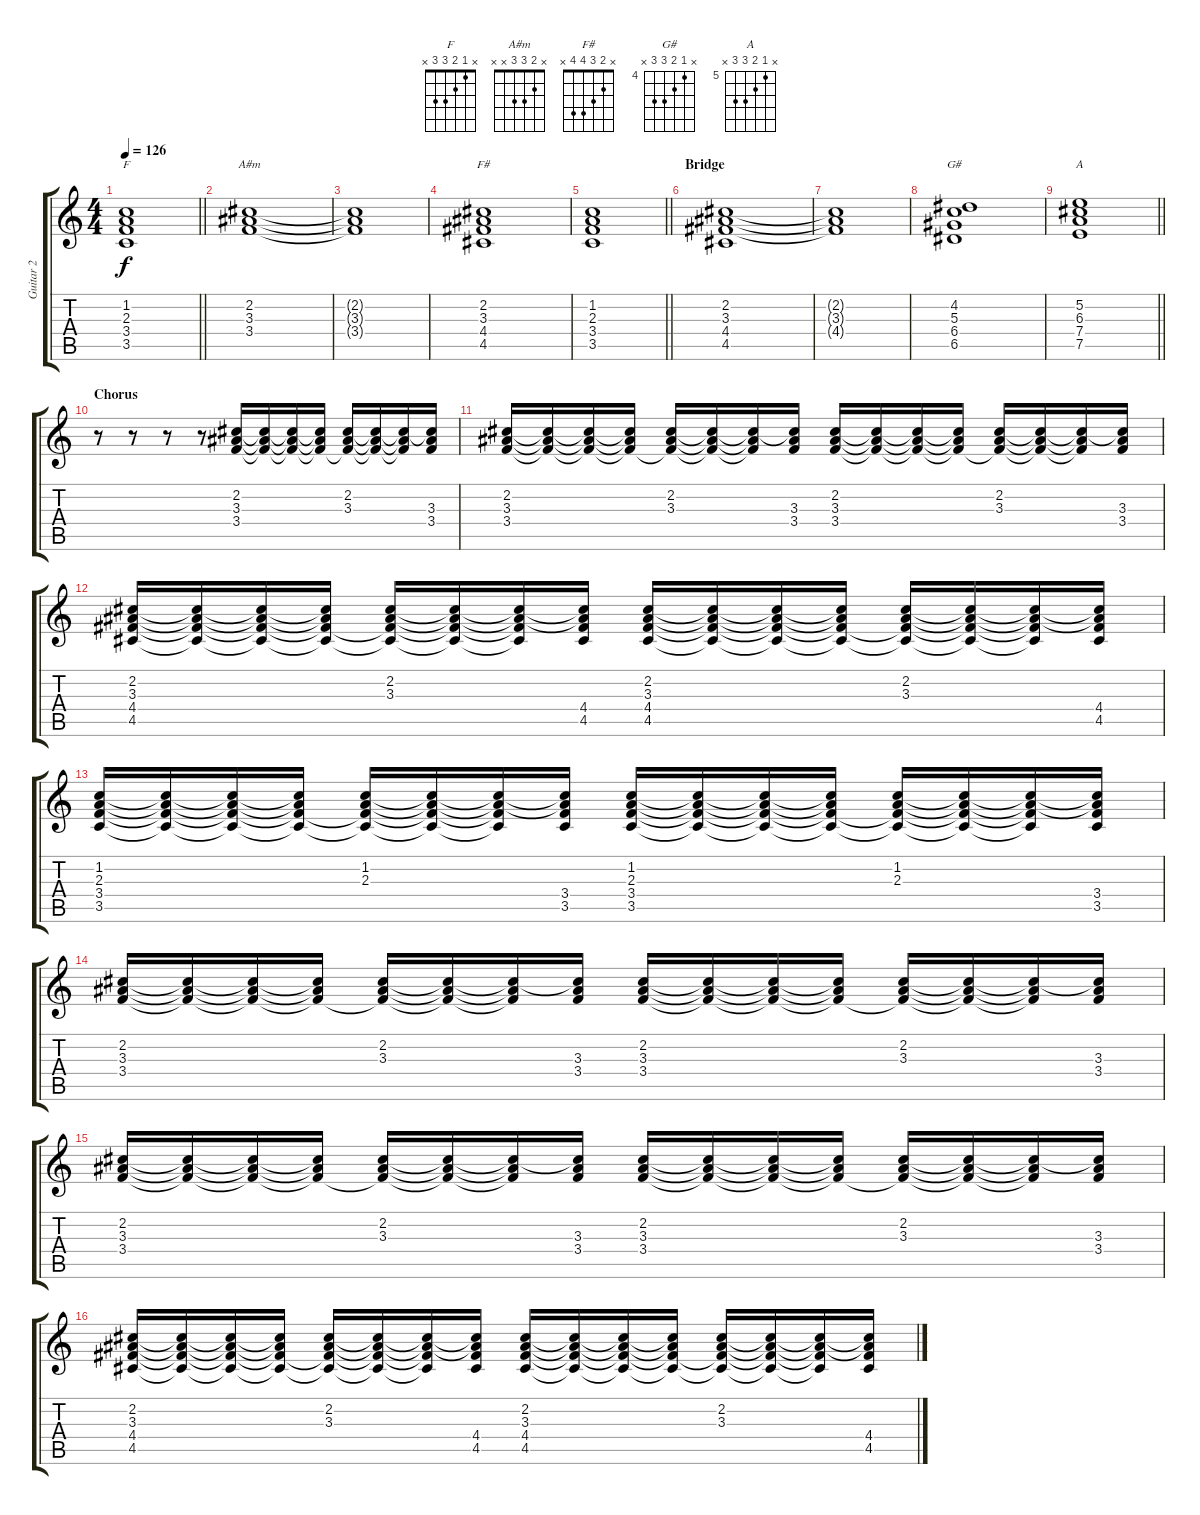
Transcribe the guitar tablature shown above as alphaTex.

\track ("Guitar 2" "Guitar 2") {instrument acousticguitarsteel}
\staff {score tabs}
\tuning (E4 B3 G3 D3 A2 E2) {hide}
\chord ("F" x 1 2 3 3 x)
\chord ("A#m" x 2 3 3 x x)
\chord ("F#" x 2 3 4 4 x)
\chord ("G#" x 4 5 6 6 x) {firstfret 4}
\chord ("A" x 5 6 7 7 x) {firstfret 5}
\ts (4 4)
\tempo 126
\clef g2
\barLineRight lightlight
\ks c
(1.2 2.3 3.4 3.5).1{ch "F" dy f} |
(2.2 3.3 3.4).1{ch "A#m"} |
(2.2{t} 3.3{t} 3.4{t}).1 |
(2.2 3.3 4.4 4.5).1{ch "F#"} |
\barLineRight lightlight
(1.2 2.3 3.4 3.5).1 |
\section ("" "Bridge")
(2.2 3.3 4.4 4.5).1 |
(2.2{t} 3.3{t} 4.4{t}).1 |
(4.2 5.3 6.4 6.5).1{ch "G#"} |
\barLineRight lightlight
(5.2 6.3 7.4 7.5).1{ch "A"} |
\section ("" "Chorus")
r.8 r.8 r.8 r.8 (2.2 3.3 3.4).16 (2.2{t} 3.3{t} 3.4{t}).16 (2.2{t} 3.3{t} 3.4{t}).16 (2.2{t} 3.3{t} 3.4{t}).16 (2.2 3.3 3.4{t}).16 (2.2{t} 3.3{t} 3.4{t}).16 (2.2{t} 3.3{t} 3.4{t}).16 (2.2{t} 3.3 3.4).16 |
(2.2 3.3 3.4).16 (2.2{t} 3.3{t} 3.4{t}).16 (2.2{t} 3.3{t} 3.4{t}).16 (2.2{t} 3.3{t} 3.4{t}).16 (2.2 3.3 3.4{t}).16 (2.2{t} 3.3{t} 3.4{t}).16 (2.2{t} 3.3{t} 3.4{t}).16 (2.2{t} 3.3 3.4).16 (2.2 3.3 3.4).16 (2.2{t} 3.3{t} 3.4{t}).16 (2.2{t} 3.3{t} 3.4{t}).16 (2.2{t} 3.3{t} 3.4{t}).16 (2.2 3.3 3.4{t}).16 (2.2{t} 3.3{t} 3.4{t}).16 (2.2{t} 3.3{t} 3.4{t}).16 (2.2{t} 3.3 3.4).16 |
(2.2 3.3 4.4 4.5).16 (2.2{t} 3.3{t} 4.4{t} 4.5{t}).16 (2.2{t} 3.3{t} 4.4{t} 4.5{t}).16 (2.2{t} 3.3{t} 4.4{t} 4.5{t}).16 (2.2 3.3 4.4{t} 4.5{t}).16 (2.2{t} 3.3{t} 4.4{t} 4.5{t}).16 (2.2{t} 3.3{t} 4.4{t} 4.5{t}).16 (2.2{t} 3.3{t} 4.4 4.5).16 (2.2 3.3 4.4 4.5).16 (2.2{t} 3.3{t} 4.4{t} 4.5{t}).16 (2.2{t} 3.3{t} 4.4{t} 4.5{t}).16 (2.2{t} 3.3{t} 4.4{t} 4.5{t}).16 (2.2 3.3 4.4{t} 4.5{t}).16 (2.2{t} 3.3{t} 4.4{t} 4.5{t}).16 (2.2{t} 3.3{t} 4.4{t} 4.5{t}).16 (2.2{t} 3.3{t} 4.4 4.5).16 |
(1.2 2.3 3.4 3.5).16 (1.2{t} 2.3{t} 3.4{t} 3.5{t}).16 (1.2{t} 2.3{t} 3.4{t} 3.5{t}).16 (1.2{t} 2.3{t} 3.4{t} 3.5{t}).16 (1.2 2.3 3.4{t} 3.5{t}).16 (1.2{t} 2.3{t} 3.4{t} 3.5{t}).16 (1.2{t} 2.3{t} 3.4{t} 3.5{t}).16 (1.2{t} 2.3{t} 3.4 3.5).16 (1.2 2.3 3.4 3.5).16 (1.2{t} 2.3{t} 3.4{t} 3.5{t}).16 (1.2{t} 2.3{t} 3.4{t} 3.5{t}).16 (1.2{t} 2.3{t} 3.4{t} 3.5{t}).16 (1.2 2.3 3.4{t} 3.5{t}).16 (1.2{t} 2.3{t} 3.4{t} 3.5{t}).16 (1.2{t} 2.3{t} 3.4{t} 3.5{t}).16 (1.2{t} 2.3{t} 3.4 3.5).16 |
(2.2 3.3 3.4).16 (2.2{t} 3.3{t} 3.4{t}).16 (2.2{t} 3.3{t} 3.4{t}).16 (2.2{t} 3.3{t} 3.4{t}).16 (2.2 3.3 3.4{t}).16 (2.2{t} 3.3{t} 3.4{t}).16 (2.2{t} 3.3{t} 3.4{t}).16 (2.2{t} 3.3 3.4).16 (2.2 3.3 3.4).16 (2.2{t} 3.3{t} 3.4{t}).16 (2.2{t} 3.3{t} 3.4{t}).16 (2.2{t} 3.3{t} 3.4{t}).16 (2.2 3.3 3.4{t}).16 (2.2{t} 3.3{t} 3.4{t}).16 (2.2{t} 3.3{t} 3.4{t}).16 (2.2{t} 3.3 3.4).16 |
(2.2 3.3 3.4).16 (2.2{t} 3.3{t} 3.4{t}).16 (2.2{t} 3.3{t} 3.4{t}).16 (2.2{t} 3.3{t} 3.4{t}).16 (2.2 3.3 3.4{t}).16 (2.2{t} 3.3{t} 3.4{t}).16 (2.2{t} 3.3{t} 3.4{t}).16 (2.2{t} 3.3 3.4).16 (2.2 3.3 3.4).16 (2.2{t} 3.3{t} 3.4{t}).16 (2.2{t} 3.3{t} 3.4{t}).16 (2.2{t} 3.3{t} 3.4{t}).16 (2.2 3.3 3.4{t}).16 (2.2{t} 3.3{t} 3.4{t}).16 (2.2{t} 3.3{t} 3.4{t}).16 (2.2{t} 3.3 3.4).16 |
(2.2 3.3 4.4 4.5).16 (2.2{t} 3.3{t} 4.4{t} 4.5{t}).16 (2.2{t} 3.3{t} 4.4{t} 4.5{t}).16 (2.2{t} 3.3{t} 4.4{t} 4.5{t}).16 (2.2 3.3 4.4{t} 4.5{t}).16 (2.2{t} 3.3{t} 4.4{t} 4.5{t}).16 (2.2{t} 3.3{t} 4.4{t} 4.5{t}).16 (2.2{t} 3.3{t} 4.4 4.5).16 (2.2 3.3 4.4 4.5).16 (2.2{t} 3.3{t} 4.4{t} 4.5{t}).16 (2.2{t} 3.3{t} 4.4{t} 4.5{t}).16 (2.2{t} 3.3{t} 4.4{t} 4.5{t}).16 (2.2 3.3 4.4{t} 4.5{t}).16 (2.2{t} 3.3{t} 4.4{t} 4.5{t}).16 (2.2{t} 3.3{t} 4.4{t} 4.5{t}).16 (2.2{t} 3.3{t} 4.4 4.5).16
